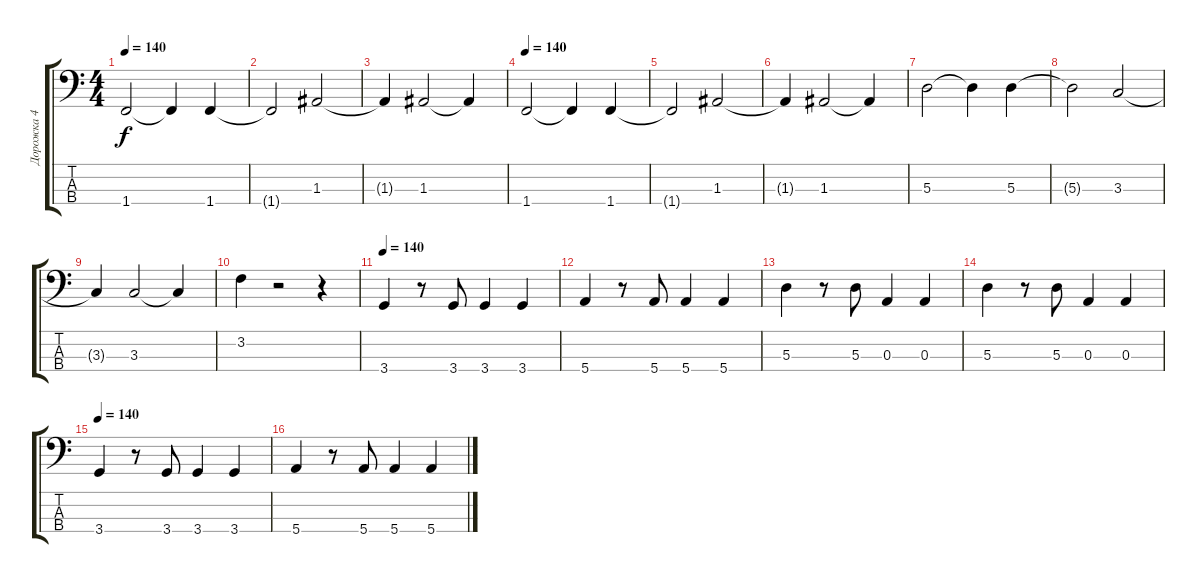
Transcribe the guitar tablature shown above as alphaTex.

\track ("Дорожка 4" "Дорожка 4") {instrument electricbassfinger}
\staff {score tabs}
\tuning (G2 D2 A1 E1) {hide}
\ts (4 4)
\tempo 140
\clef f4
\ks c
1.4.2{dy f} 1.4{t}.4 1.4.4 |
1.4{t}.2 1.3.2 |
1.3{t}.4 1.3.2 1.3{t}.4 |
\tempo 140
1.4.2 1.4{t}.4 1.4.4 |
1.4{t}.2 1.3.2 |
1.3{t}.4 1.3.2 1.3{t}.4 |
5.3.2 5.3{t}.4 5.3.4 |
5.3{t}.2 3.3.2 |
3.3{t}.4 3.3.2 3.3{t}.4 |
3.2.4 r.2 r.4 |
\tempo 140
3.4.4 r.8 3.4.8 3.4.4 3.4.4 |
5.4.4 r.8 5.4.8 5.4.4 5.4.4 |
5.3.4 r.8 5.3.8 0.3.4 0.3.4 |
5.3.4 r.8 5.3.8 0.3.4 0.3.4 |
\tempo 140
3.4.4 r.8 3.4.8 3.4.4 3.4.4 |
5.4.4 r.8 5.4.8 5.4.4 5.4.4
